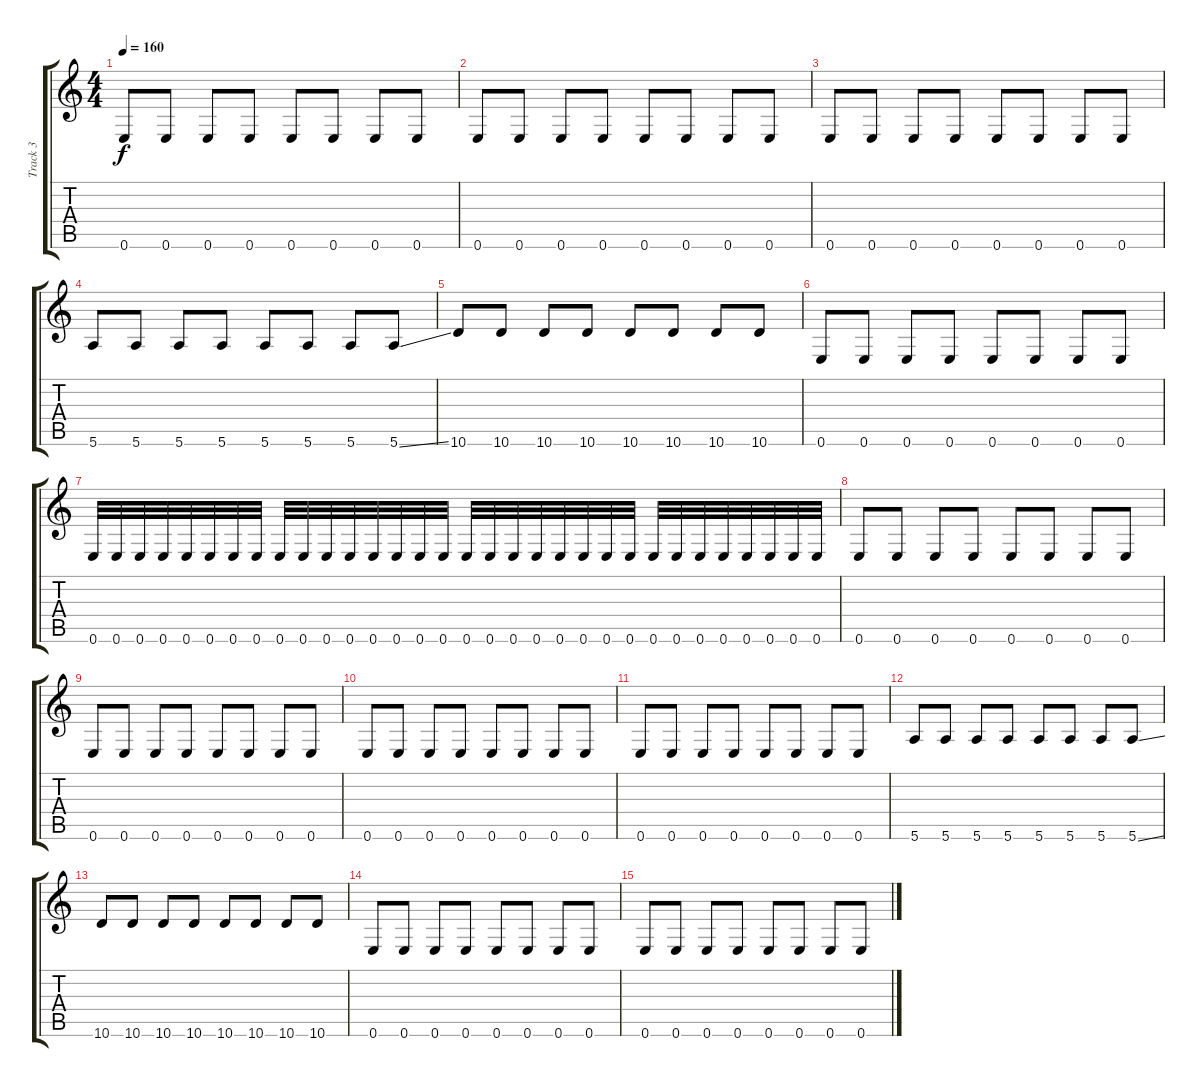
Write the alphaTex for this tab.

\track ("Track 3" "Track 3") {instrument electricbasspick}
\staff {score tabs}
\tuning (E4 B3 G3 D3 A2 E2) {hide}
\ts (4 4)
\tempo 160
\clef g2
\ks c
0.6.8{dy f} 0.6.8 0.6.8 0.6.8 0.6.8 0.6.8 0.6.8 0.6.8 |
0.6.8 0.6.8 0.6.8 0.6.8 0.6.8 0.6.8 0.6.8 0.6.8 |
0.6.8 0.6.8 0.6.8 0.6.8 0.6.8 0.6.8 0.6.8 0.6.8 |
5.6.8 5.6.8 5.6.8 5.6.8 5.6.8 5.6.8 5.6.8 5.6{ss}.8 |
10.6.8 10.6.8 10.6.8 10.6.8 10.6.8 10.6.8 10.6.8 10.6.8 |
0.6.8 0.6.8 0.6.8 0.6.8 0.6.8 0.6.8 0.6.8 0.6.8 |
0.6.32 0.6.32 0.6.32 0.6.32 0.6.32 0.6.32 0.6.32 0.6.32 0.6.32 0.6.32 0.6.32 0.6.32 0.6.32 0.6.32 0.6.32 0.6.32 0.6.32 0.6.32 0.6.32 0.6.32 0.6.32 0.6.32 0.6.32 0.6.32 0.6.32 0.6.32 0.6.32 0.6.32 0.6.32 0.6.32 0.6.32 0.6.32 |
0.6.8 0.6.8 0.6.8 0.6.8 0.6.8 0.6.8 0.6.8 0.6.8 |
0.6.8 0.6.8 0.6.8 0.6.8 0.6.8 0.6.8 0.6.8 0.6.8 |
0.6.8 0.6.8 0.6.8 0.6.8 0.6.8 0.6.8 0.6.8 0.6.8 |
0.6.8 0.6.8 0.6.8 0.6.8 0.6.8 0.6.8 0.6.8 0.6.8 |
5.6.8 5.6.8 5.6.8 5.6.8 5.6.8 5.6.8 5.6.8 5.6{ss}.8 |
10.6.8 10.6.8 10.6.8 10.6.8 10.6.8 10.6.8 10.6.8 10.6.8 |
0.6.8 0.6.8 0.6.8 0.6.8 0.6.8 0.6.8 0.6.8 0.6.8 |
0.6.8 0.6.8 0.6.8 0.6.8 0.6.8 0.6.8 0.6.8 0.6.8
